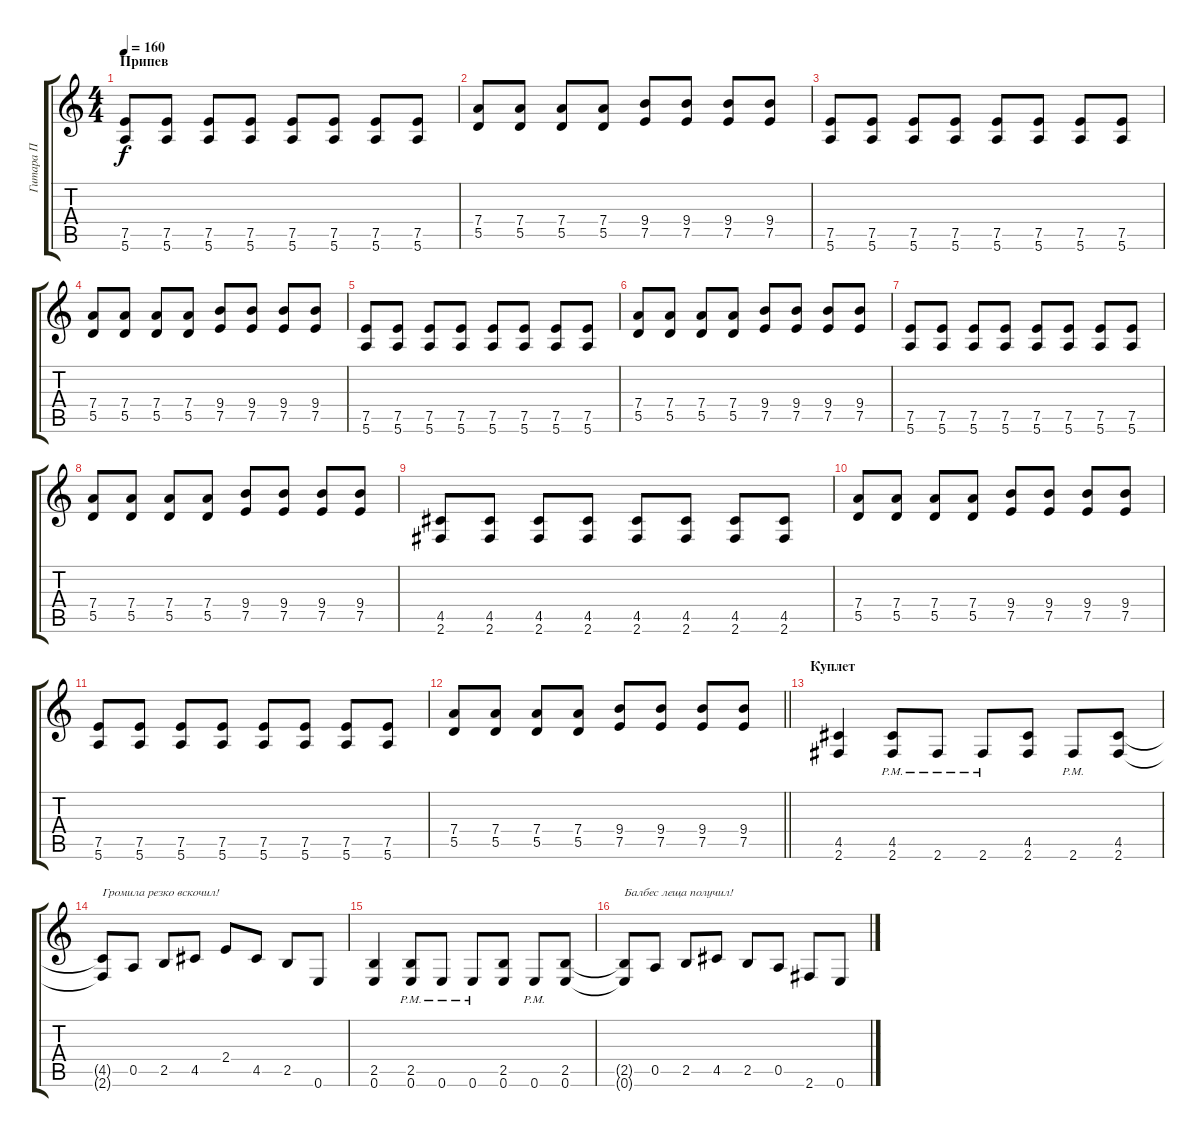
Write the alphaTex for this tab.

\track ("Гитара П" "Гитара П") {instrument overdrivenguitar}
\staff {score tabs}
\tuning (E4 B3 G3 D3 A2 E2) {hide}
\ts (4 4)
\section ("" "Припев")
\tempo 160
\clef g2
\ks c
(7.5 5.6).8{dy f} (7.5 5.6).8 (7.5 5.6).8 (7.5 5.6).8 (7.5 5.6).8 (7.5 5.6).8 (7.5 5.6).8 (7.5 5.6).8 |
(7.4 5.5).8 (7.4 5.5).8 (7.4 5.5).8 (7.4 5.5).8 (9.4 7.5).8 (9.4 7.5).8 (9.4 7.5).8 (9.4 7.5).8 |
(7.5 5.6).8 (7.5 5.6).8 (7.5 5.6).8 (7.5 5.6).8 (7.5 5.6).8 (7.5 5.6).8 (7.5 5.6).8 (7.5 5.6).8 |
(7.4 5.5).8 (7.4 5.5).8 (7.4 5.5).8 (7.4 5.5).8 (9.4 7.5).8 (9.4 7.5).8 (9.4 7.5).8 (9.4 7.5).8 |
(7.5 5.6).8 (7.5 5.6).8 (7.5 5.6).8 (7.5 5.6).8 (7.5 5.6).8 (7.5 5.6).8 (7.5 5.6).8 (7.5 5.6).8 |
(7.4 5.5).8 (7.4 5.5).8 (7.4 5.5).8 (7.4 5.5).8 (9.4 7.5).8 (9.4 7.5).8 (9.4 7.5).8 (9.4 7.5).8 |
(7.5 5.6).8 (7.5 5.6).8 (7.5 5.6).8 (7.5 5.6).8 (7.5 5.6).8 (7.5 5.6).8 (7.5 5.6).8 (7.5 5.6).8 |
(7.4 5.5).8 (7.4 5.5).8 (7.4 5.5).8 (7.4 5.5).8 (9.4 7.5).8 (9.4 7.5).8 (9.4 7.5).8 (9.4 7.5).8 |
(4.5 2.6).8 (4.5 2.6).8 (4.5 2.6).8 (4.5 2.6).8 (4.5 2.6).8 (4.5 2.6).8 (4.5 2.6).8 (4.5 2.6).8 |
(7.4 5.5).8 (7.4 5.5).8 (7.4 5.5).8 (7.4 5.5).8 (9.4 7.5).8 (9.4 7.5).8 (9.4 7.5).8 (9.4 7.5).8 |
(7.5 5.6).8 (7.5 5.6).8 (7.5 5.6).8 (7.5 5.6).8 (7.5 5.6).8 (7.5 5.6).8 (7.5 5.6).8 (7.5 5.6).8 |
\barLineRight lightlight
(7.4 5.5).8 (7.4 5.5).8 (7.4 5.5).8 (7.4 5.5).8 (9.4 7.5).8 (9.4 7.5).8 (9.4 7.5).8 (9.4 7.5).8 |
\section ("" "Куплет")
(4.5 2.6).4 (4.5 2.6{pm}).8 2.6{pm}.8 2.6{pm}.8 (4.5 2.6).8 2.6{pm}.8 (4.5 2.6).8 |
(4.5{t} 2.6{t}).8{txt "Громила резко вскочил!"} 0.5.8 2.5.8 4.5.8 2.4.8 4.5.8 2.5.8 0.6.8 |
(2.5 0.6).4 (2.5 0.6{pm}).8 0.6{pm}.8 0.6{pm}.8 (2.5 0.6).8 0.6{pm}.8 (2.5 0.6).8 |
(2.5{t} 0.6{t}).8{txt "Балбес леща получил!"} 0.5.8 2.5.8 4.5.8 2.5.8 0.5.8 2.6.8 0.6.8
